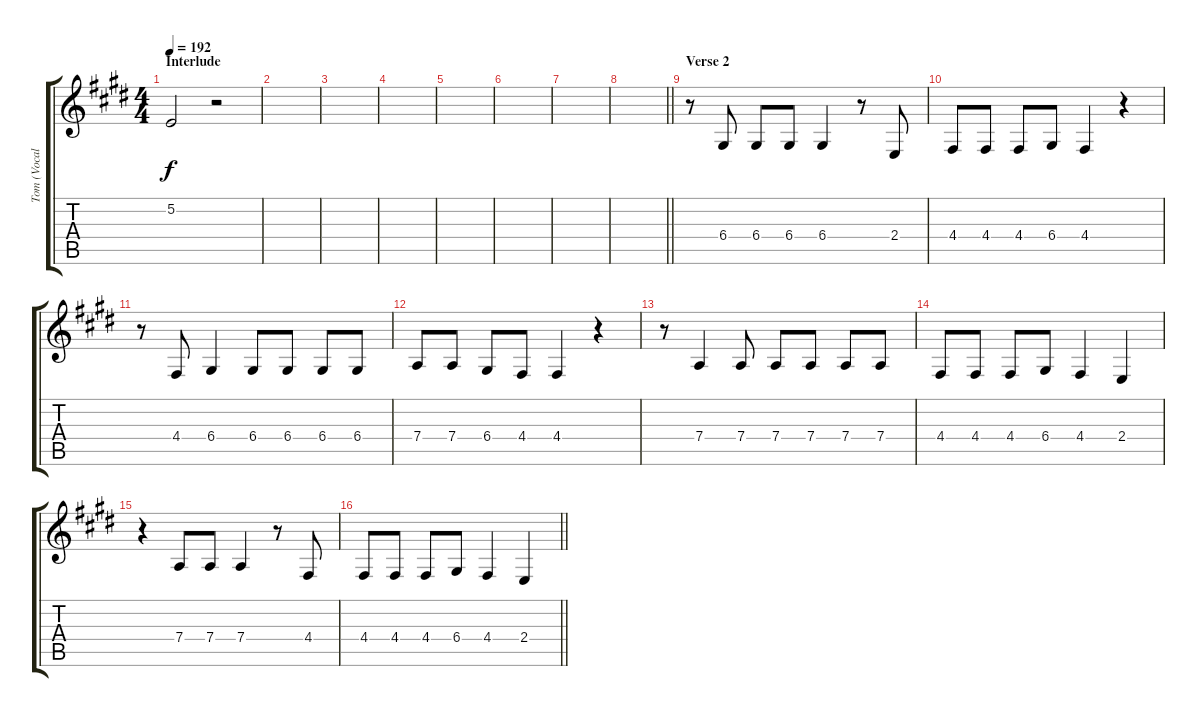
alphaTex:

\track ("Tom (Vocal)" "Tom (Vocal") {instrument reedorgan}
\staff {score tabs}
\tuning (E4 B3 G3 D3 A2 E2) {hide}
\ts (4 4)
\section ("" "Interlude")
\tempo 192
\clef g2
\ks e
5.2.2{dy f} r.2 |
|
|
|
|
|
|
\barLineRight lightlight
|
\section ("" "Verse 2")
r.8 6.4.8 6.4.8 6.4.8 6.4.4 r.8 2.4.8 |
4.4.8 4.4.8 4.4.8 6.4.8 4.4.4 r.4 |
r.8 4.4.8 6.4.4 6.4.8 6.4.8 6.4.8 6.4.8 |
7.4.8 7.4.8 6.4.8 4.4.8 4.4.4 r.4 |
r.8 7.4.4 7.4.8 7.4.8 7.4.8 7.4.8 7.4.8 |
4.4.8 4.4.8 4.4.8 6.4.8 4.4.4 2.4.4 |
r.4 7.4.8 7.4.8 7.4.4 r.8 4.4.8 |
\barLineRight lightlight
4.4.8 4.4.8 4.4.8 6.4.8 4.4.4 2.4.4
